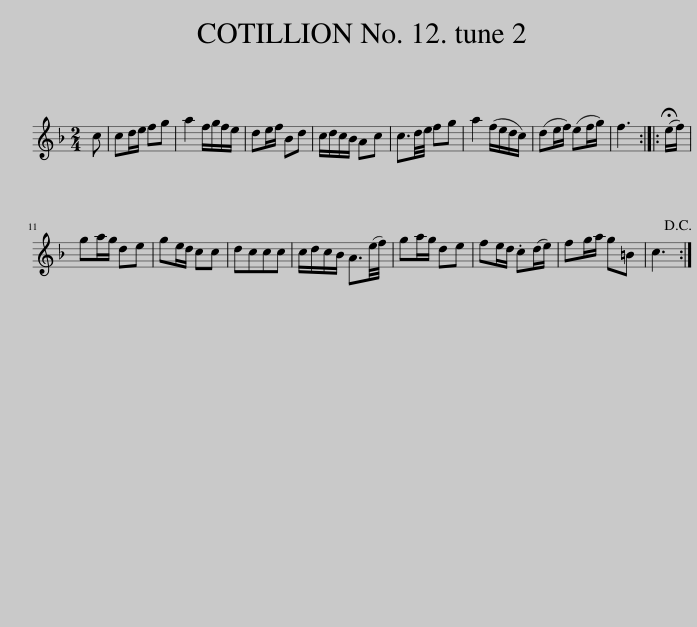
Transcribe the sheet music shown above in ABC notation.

X:1
L:1/8
M:2/4
I:linebreak $
K:F
V:1 treble
V:1
 c | cd/e/ fg | a2 f/g/f/e/ | de/f/ Bd | c/d/c/B/ Ac | %5
 c3/2d/4e/4 fg | a2 (f/e/d/c/) | (de/f/) (ef/g/) | f3 :: (!fermata!e/f/) |$ %10
 ga/g/ de | ge/d/ cc | dccc | c/d/c/B/ A3/2(e/4f/4) | ga/g/ de | %15
 fe/d/ .c(d/e/) | fg/a/ g=B | c3!D.C.! :| %18
